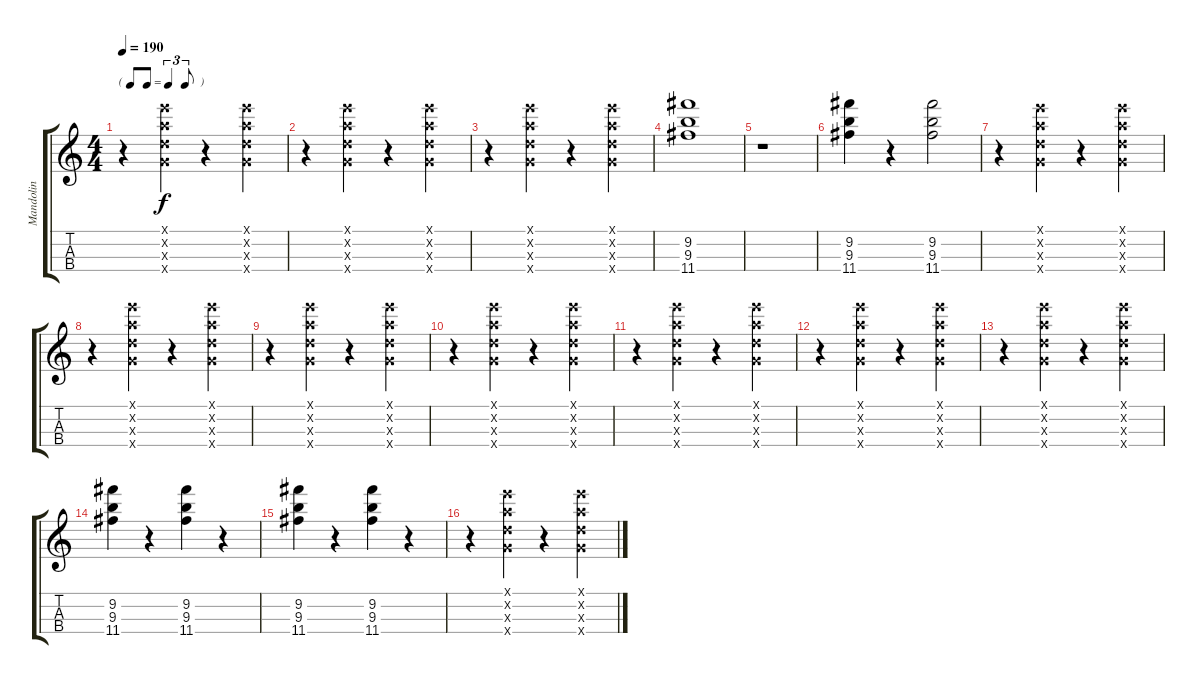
\track ("Mandolin" "Mandolin") {instrument acousticguitarnylon}
\staff {score tabs}
\tuning (E5 A4 D4 G3) {hide}
\ts (4 4)
\tf triplet8th
\tempo 190
\clef g2
\ks c
r.4{dy f} (0.1{x} 0.2{x} 0.3{x} 0.4{x}).4 r.4 (0.1{x} 0.2{x} 0.3{x} 0.4{x}).4 |
r.4 (0.1{x} 0.2{x} 0.3{x} 0.4{x}).4 r.4 (0.1{x} 0.2{x} 0.3{x} 0.4{x}).4 |
r.4 (0.1{x} 0.2{x} 0.3{x} 0.4{x}).4 r.4 (0.1{x} 0.2{x} 0.3{x} 0.4{x}).4 |
(9.2 9.3 11.4).1 |
r.1 |
(9.2 9.3 11.4).4 r.4 (9.2 9.3 11.4).2 |
r.4 (0.1{x} 0.2{x} 0.3{x} 0.4{x}).4 r.4 (0.1{x} 0.2{x} 0.3{x} 0.4{x}).4 |
r.4 (0.1{x} 0.2{x} 0.3{x} 0.4{x}).4 r.4 (0.1{x} 0.2{x} 0.3{x} 0.4{x}).4 |
r.4 (0.1{x} 0.2{x} 0.3{x} 0.4{x}).4 r.4 (0.1{x} 0.2{x} 0.3{x} 0.4{x}).4 |
r.4 (0.1{x} 0.2{x} 0.3{x} 0.4{x}).4 r.4 (0.1{x} 0.2{x} 0.3{x} 0.4{x}).4 |
r.4 (0.1{x} 0.2{x} 0.3{x} 0.4{x}).4 r.4 (0.1{x} 0.2{x} 0.3{x} 0.4{x}).4 |
r.4 (0.1{x} 0.2{x} 0.3{x} 0.4{x}).4 r.4 (0.1{x} 0.2{x} 0.3{x} 0.4{x}).4 |
r.4 (0.1{x} 0.2{x} 0.3{x} 0.4{x}).4 r.4 (0.1{x} 0.2{x} 0.3{x} 0.4{x}).4 |
(9.2 9.3 11.4).4 r.4 (9.2 9.3 11.4).4 r.4 |
(9.2 9.3 11.4).4 r.4 (9.2 9.3 11.4).4 r.4 |
r.4 (0.1{x} 0.2{x} 0.3{x} 0.4{x}).4 r.4 (0.1{x} 0.2{x} 0.3{x} 0.4{x}).4
